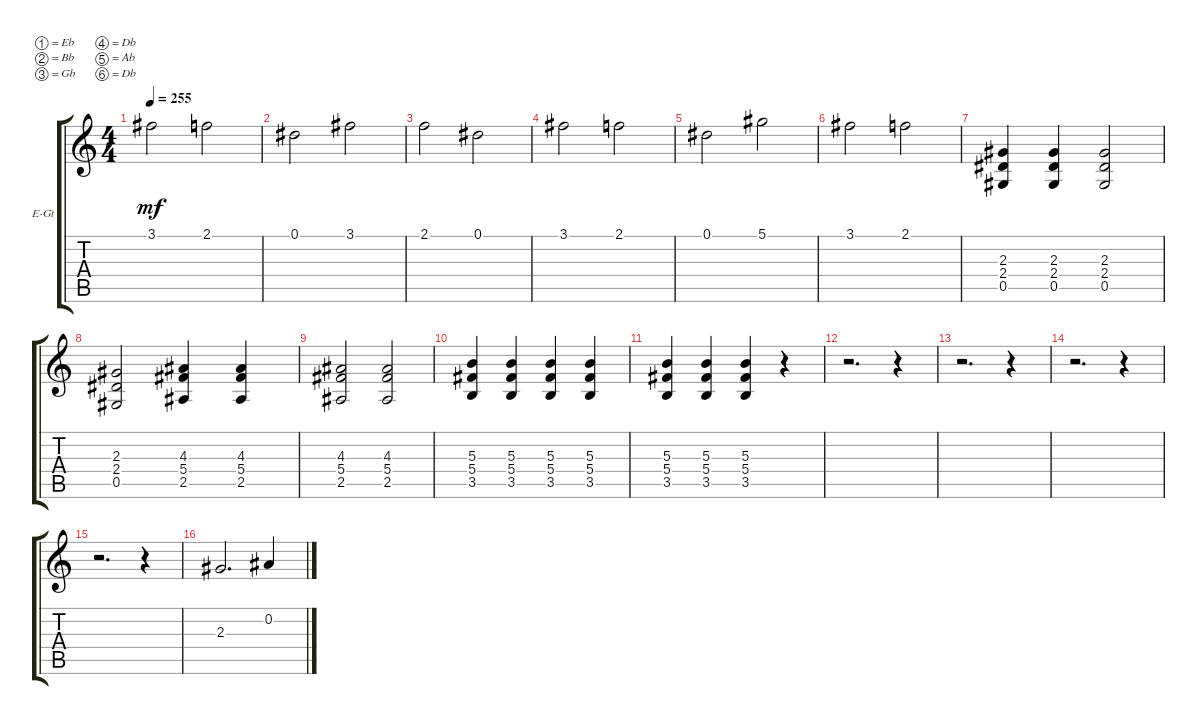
\bracketExtendMode groupsimilarinstruments
\firstSystemTrackNameOrientation horizontal
\otherSystemsTrackNameOrientation horizontal
\track ("Electric Guitar" "E-Gt") {instrument distortionguitar}
\staff {score tabs}
\tuning (Eb4 Bb3 Gb3 Db3 Ab2 Db2)
\ts (4 4)
\tempo 255
\clef g2
\scale
0.333333
\ks c
3.1.2{dy mf} 2.1.2 |
\scale
0.333333 0.1.2 3.1.2 |
\scale
0.333333 2.1.2 0.1.2 |
\scale
0.333333 3.1.2 2.1.2 |
\scale
0.333333 0.1.2 5.1.2 |
\scale
0.333333 3.1.2 2.1.2 |
\scale
0.333333 (0.5 2.4 2.3).4 (0.5 2.4 2.3).4 (0.5 2.4 2.3).2 |
\scale
0.333333 (0.5 2.4 2.3).2 (2.5 4.3 5.4).4 (2.5 4.3 5.4).4 |
\scale
0.333333 (2.5 4.3 5.4).2 (2.5 4.3 5.4).2 |
\scale
0.333333 (3.5 5.3 5.4).4 (3.5 5.3 5.4).4 (3.5 5.3 5.4).4 (3.5 5.3 5.4).4 |
\scale
0.333333 (3.5 5.3 5.4).4 (3.5 5.3 5.4).4 (3.5 5.3 5.4).4 r.4 |
\scale
0.333333 r.2{d} r.4 |
\scale
0.333333 r.2{d} r.4 |
\scale
0.333333 r.2{d} r.4 |
\scale
0.333333 r.2{d} r.4 |
\scale
0.333333 2.3.2{d} 0.2.4
